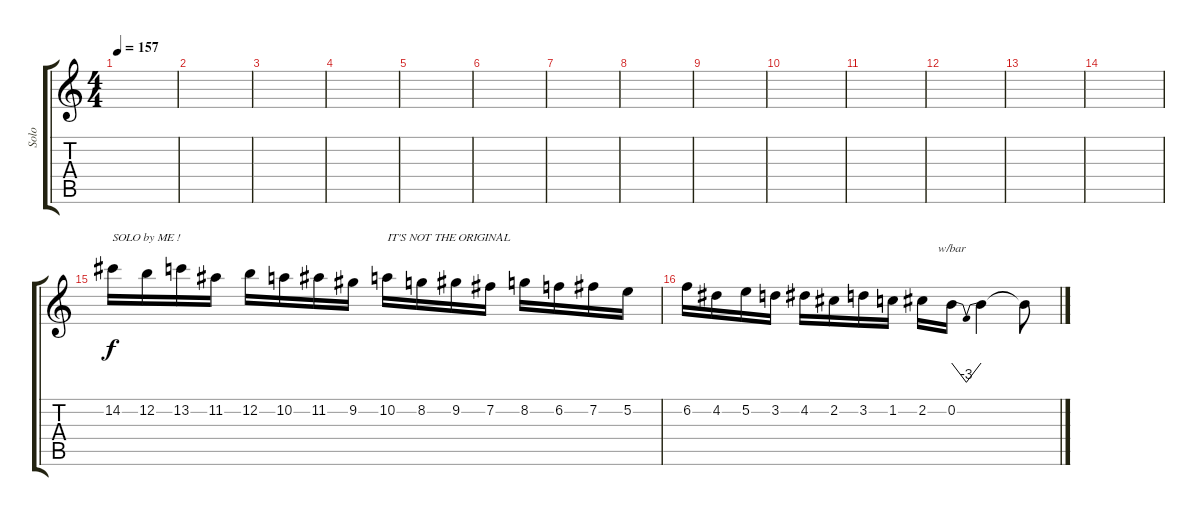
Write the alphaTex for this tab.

\track ("Solo" "Solo") {instrument distortionguitar}
\staff {score tabs}
\tuning (E4 B3 G3 D3 A2 E2) {hide}
\ts (4 4)
\tempo 157
\clef g2
\ks c
|
|
|
|
|
|
|
|
|
|
|
|
|
|
14.2.16{txt "SOLO by ME !"} 12.2.16 13.2.16 11.2.16 12.2.16 10.2.16 11.2.16 9.2.16 10.2.16{txt "IT'S NOT THE ORIGINAL"} 8.2.16 9.2.16 7.2.16 8.2.16 6.2.16 7.2.16 5.2.16 |
6.2.16 4.2.16 5.2.16 3.2.16 4.2.16 2.2.16 3.2.16 1.2.16 2.2.16 0.2.16{tbe (dip default 0 0 30 -12 60 0)} 0.2{t}.4 0.2{t}.8
